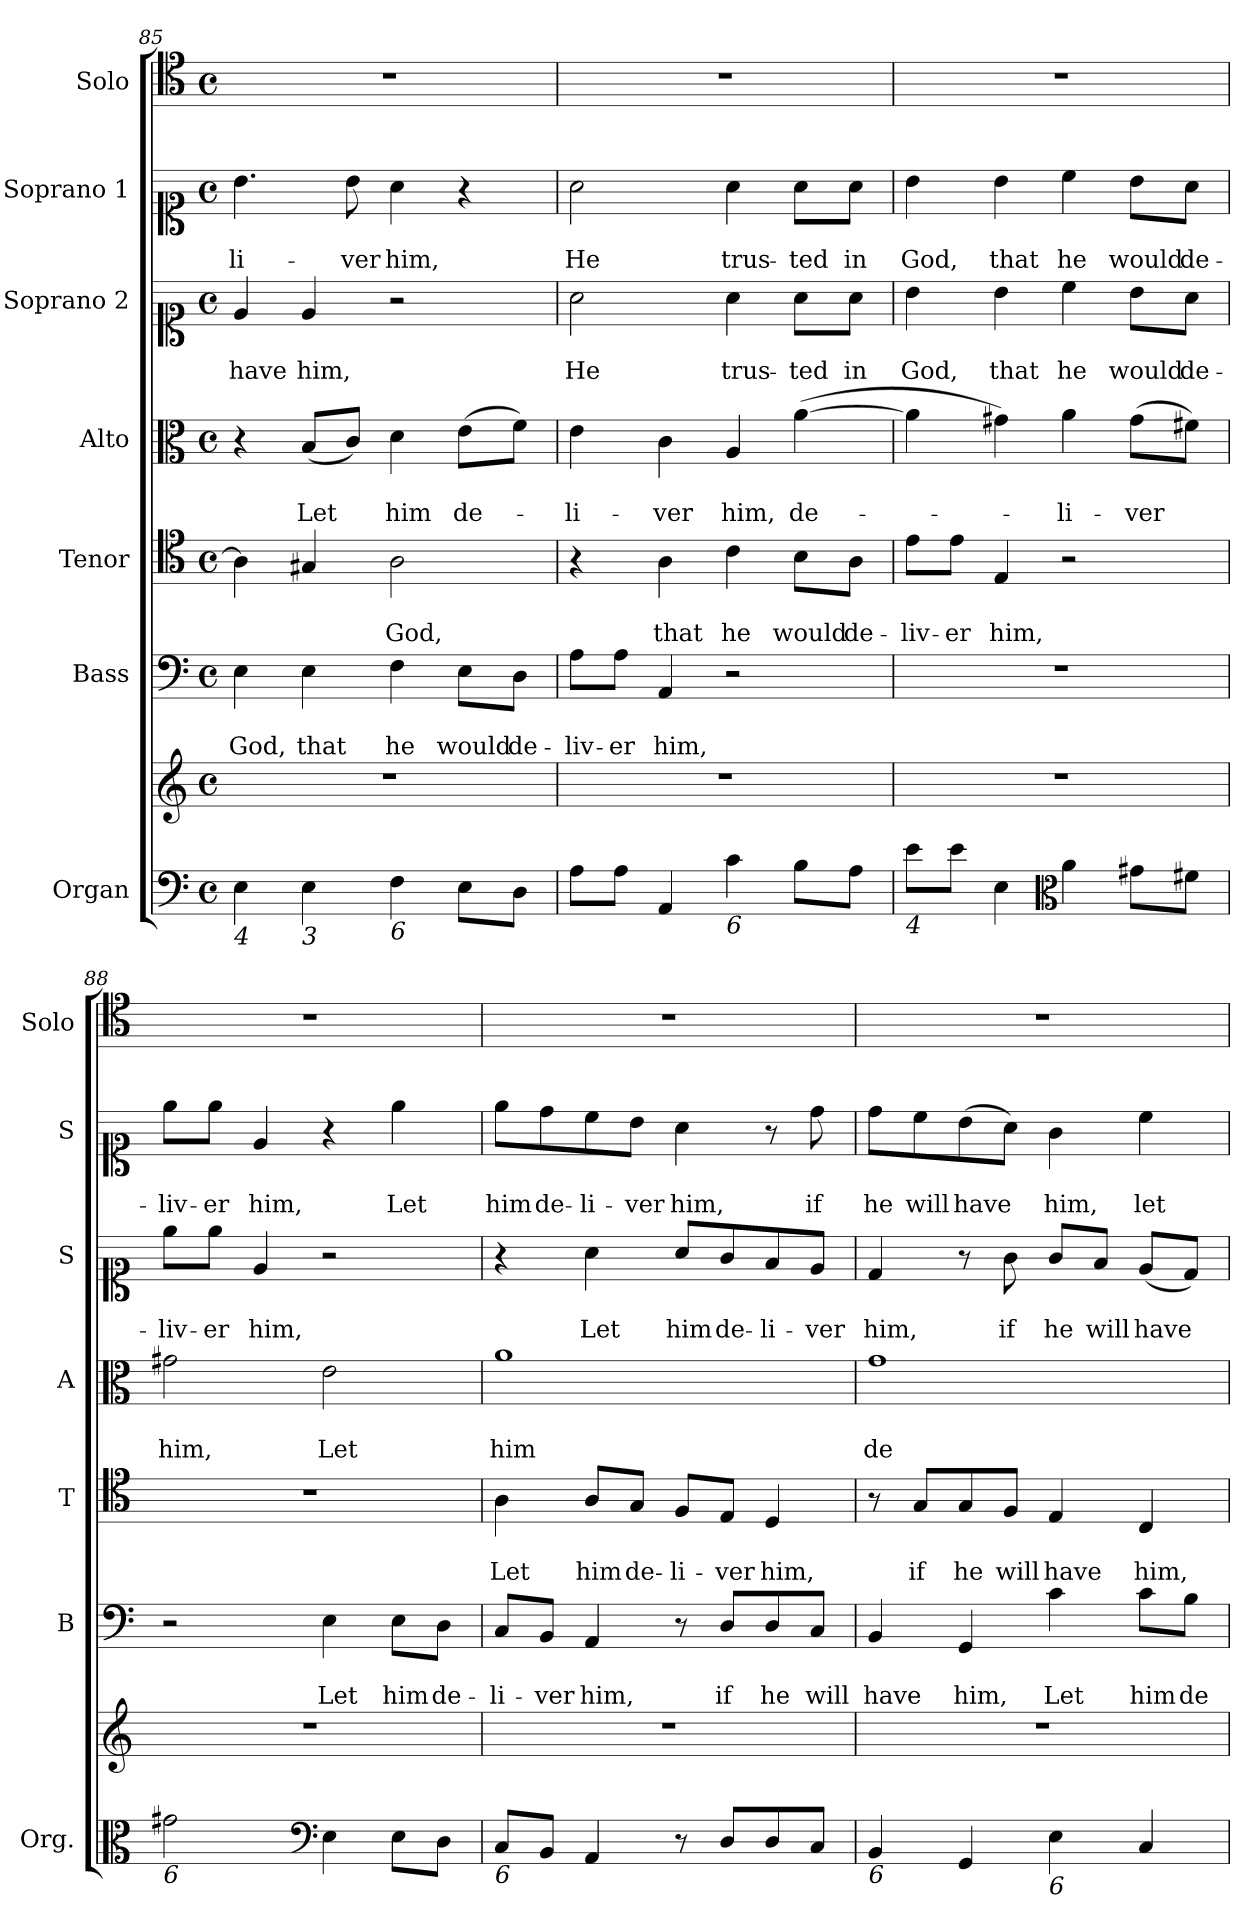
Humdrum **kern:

**kern	**kern	**kern	**text	**text	**kern	**text	**text	**kern	**text	**text	**kern	**text	**text	**kern	**text	**text	**kern
*part7	*part7	*part6	*part6	*part6	*part5	*part5	*part5	*part4	*part4	*part4	*part3	*part3	*part3	*part2	*part2	*part2	*part1
*staff8	*staff7	*staff6	*staff6	*staff6	*staff5	*staff5	*staff5	*staff4	*staff4	*staff4	*staff3	*staff3	*staff3	*staff2	*staff2	*staff2	*staff1
*I"Organ	*	*I"Bass	*	*	*I"Tenor	*	*	*I"Alto	*	*	*I"Soprano 2	*	*	*I"Soprano 1	*	*	*I"Solo
*I'Org.	*	*I'B	*	*	*I'T	*	*	*I'A	*	*	*I'S	*	*	*I'S	*	*	*I'Solo
*clefF4	*clefG2	*clefF4	*	*	*clefC4	*	*	*clefC3	*	*	*clefC1	*	*	*clefC1	*	*	*clefC4
*k[]	*k[]	*k[]	*	*	*k[]	*	*	*k[]	*	*	*k[]	*	*	*k[]	*	*	*k[]
*a:	*a:	*a:	*	*	*a:	*	*	*a:	*	*	*a:	*	*	*a:	*	*	*a:
*M4/4	*M4/4	*M4/4	*	*	*M4/4	*	*	*M4/4	*	*	*M4/4	*	*	*M4/4	*	*	*M4/4
*met(c)	*met(c)	*met(c)	*	*	*met(c)	*	*	*met(c)	*	*	*met(c)	*	*	*met(c)	*	*	*met(c)
=85	=85	=85	=85	=85	=85	=85	=85	=85	=85	=85	=85	=85	=85	=85	=85	=85	=85
!LO:TX:b:i:t=4	!	!	!	!	!	!	!	!	!	!	!	!	!	!	!	!	!
!	!	!	!	!LO:LY:b	!	!	!	!	!	!	!	!	!LO:LY:b	!	!	!LO:LY:b	!
4E\	1r	4E\	.	God,	4A\]	.	.	4r	.	.	4e/	.	have	4.b\	.	-li-	1r
!LO:TX:b:i:t=3	!	!	!	!	!	!	!	!	!	!	!	!	!	!	!	!	!
!	!	!	!	!LO:LY:b	!	!	!	!	!	!LO:LY:b	!	!	!LO:LY:b	!	!	!	!
4E\	.	4E\	.	that	4G#X/	.	.	(<8B/L	.	Let	4e/	.	him,	.	.	.	.
!	!	!	!	!	!	!	!	!	!	!	!	!	!	!	!	!LO:LY:b	!
.	.	.	.	.	.	.	.	8c/J)	.	.	.	.	.	8b\	.	-ver	.
!LO:TX:b:i:t=6	!	!	!	!	!	!	!	!	!	!	!	!	!	!	!	!	!
!	!	!	!	!LO:LY:b	!	!	!LO:LY:b	!	!	!LO:LY:b	!	!	!	!	!	!LO:LY:b	!
4F\	.	4F\	.	he	2A\	.	God,	4d\	.	him	2r	.	.	4a\	.	him,	.
!	!	!	!	!LO:LY:b	!	!	!	!	!	!LO:LY:b	!	!	!	!	!	!	!
8E\L	.	8E\L	.	would	.	.	.	(>8e\L	.	de-	.	.	.	4r	.	.	.
!	!	!	!	!LO:LY:b	!	!	!	!	!	!	!	!	!	!	!	!	!
8D\J	.	8D\J	.	de-	.	.	.	8f\J)	.	.	.	.	.	.	.	.	.
!!LO:PB:g=z
=86	=86	=86	=86	=86	=86	=86	=86	=86	=86	=86	=86	=86	=86	=86	=86	=86	=86
!	!	!	!	!LO:LY:b	!	!	!	!	!	!LO:LY:b	!	!	!LO:LY:b	!	!	!LO:LY:b	!
8A\L	1r	8A\L	.	-liv-	4r	.	.	4e\	.	-li-	2a\	.	He	2a\	.	He	1r
!	!	!	!	!LO:LY:b	!	!	!	!	!	!	!	!	!	!	!	!	!
8A\J	.	8A\J	.	-er	.	.	.	.	.	.	.	.	.	.	.	.	.
!	!	!	!	!LO:LY:b	!	!	!LO:LY:b	!	!	!LO:LY:b	!	!	!	!	!	!	!
4AA/	.	4AA/	.	him,	4A\	.	that	4c\	.	-ver	.	.	.	.	.	.	.
!LO:TX:b:i:t=6	!	!	!	!	!	!	!	!	!	!	!	!	!	!	!	!	!
!	!	!	!	!	!	!	!LO:LY:b	!	!	!LO:LY:b	!	!	!LO:LY:b	!	!	!LO:LY:b	!
4c\	.	2r	.	.	4c\	.	he	4A/	.	him,	4a\	.	trus-	4a\	.	trus-	.
!	!	!	!	!	!	!	!LO:LY:b	!	!	!LO:LY:b	!	!	!LO:LY:b	!	!	!LO:LY:b	!
8B\L	.	.	.	.	8B\L	.	would	(>[4a\	.	de-	8a\L	.	-ted	8a\L	.	-ted	.
!	!	!	!	!	!	!	!LO:LY:b	!	!	!	!	!	!LO:LY:b	!	!	!LO:LY:b	!
8A\J	.	.	.	.	8A\J	.	de-	.	.	.	8a\J	.	in	8a\J	.	in	.
=87	=87	=87	=87	=87	=87	=87	=87	=87	=87	=87	=87	=87	=87	=87	=87	=87	=87
!LO:TX:b:i:t=4	!	!	!	!	!	!	!	!	!	!	!	!	!	!	!	!	!
!	!	!	!	!	!	!	!LO:LY:b	!	!	!	!	!	!LO:LY:b	!	!	!LO:LY:b	!
8e\L	1r	1r	.	.	8e\L	.	-liv-	4a\]	.	.	4b\	.	God,	4b\	.	God,	1r
!	!	!	!	!	!	!	!LO:LY:b	!	!	!	!	!	!	!	!	!	!
8e\J	.	.	.	.	8e\J	.	-er	.	.	.	.	.	.	.	.	.	.
!	!	!	!	!	!	!	!LO:LY:b	!	!	!	!	!	!LO:LY:b	!	!	!LO:LY:b	!
4E\	.	.	.	.	4E/	.	him,	4g#X\)	.	.	4b\	.	that	4b\	.	that	.
*clefC3	*	*	*	*	*	*	*	*	*	*	*	*	*	*	*	*	*
!	!	!	!	!	!	!	!	!	!	!LO:LY:b	!	!	!LO:LY:b	!	!	!LO:LY:b	!
4a\	.	.	.	.	2r	.	.	4a\	.	-li-	4cc\	.	he	4cc\	.	he	.
!	!	!	!	!	!	!	!	!	!	!LO:LY:b	!	!	!LO:LY:b	!	!	!LO:LY:b	!
8g#X\L	.	.	.	.	.	.	.	(>8g#\L	.	-ver	8b\L	.	would	8b\L	.	would	.
!	!	!	!	!	!	!	!	!	!	!	!	!	!LO:LY:b	!	!	!LO:LY:b	!
8f#X\J	.	.	.	.	.	.	.	8f#X\J)	.	.	8a\J	.	de-	8a\J	.	de-	.
=88	=88	=88	=88	=88	=88	=88	=88	=88	=88	=88	=88	=88	=88	=88	=88	=88	=88
!LO:TX:b:i:t=6	!	!	!	!	!	!	!	!	!	!	!	!	!	!	!	!	!
!	!	!	!	!	!	!	!	!	!	!LO:LY:b	!	!	!LO:LY:b	!	!	!LO:LY:b	!
2g#X\	1r	2r	.	.	1r	.	.	2g#X\	.	him,	8ee\L	.	-liv-	8ee\L	.	-liv-	1r
!	!	!	!	!	!	!	!	!	!	!	!	!	!LO:LY:b	!	!	!LO:LY:b	!
.	.	.	.	.	.	.	.	.	.	.	8ee\J	.	-er	8ee\J	.	-er	.
!	!	!	!	!	!	!	!	!	!	!	!	!	!LO:LY:b	!	!	!LO:LY:b	!
.	.	.	.	.	.	.	.	.	.	.	4e/	.	him,	4e/	.	him,	.
*clefF4	*	*	*	*	*	*	*	*	*	*	*	*	*	*	*	*	*
!	!	!	!	!LO:LY:b	!	!	!	!	!	!LO:LY:b	!	!	!	!	!	!	!
4E\	.	4E\	.	Let	.	.	.	2e\	.	Let	2r	.	.	4r	.	.	.
!	!	!	!	!LO:LY:b	!	!	!	!	!	!	!	!	!	!	!	!LO:LY:b	!
8E\L	.	8E\L	.	him	.	.	.	.	.	.	.	.	.	4ee\	.	Let	.
!	!	!	!	!LO:LY:b	!	!	!	!	!	!	!	!	!	!	!	!	!
8D\J	.	8D\J	.	de-	.	.	.	.	.	.	.	.	.	.	.	.	.
=89	=89	=89	=89	=89	=89	=89	=89	=89	=89	=89	=89	=89	=89	=89	=89	=89	=89
!LO:TX:b:i:t=6	!	!	!	!	!	!	!	!	!	!	!	!	!	!	!	!	!
!	!	!	!	!LO:LY:b	!	!	!LO:LY:b	!	!	!LO:LY:b	!	!	!	!	!	!LO:LY:b	!
8C/L	1r	8C/L	.	-li-	4A\	.	Let	1a	.	him	4r	.	.	8ee\L	.	him	1r
!	!	!	!	!LO:LY:b	!	!	!	!	!	!	!	!	!	!	!	!LO:LY:b	!
8BB/J	.	8BB/J	.	-ver	.	.	.	.	.	.	.	.	.	8dd\	.	de-	.
!	!	!	!	!LO:LY:b	!	!	!LO:LY:b	!	!	!	!	!	!LO:LY:b	!	!	!LO:LY:b	!
4AA/	.	4AA/	.	him,	8A/L	.	him	.	.	.	4a\	.	Let	8cc\	.	-li-	.
!	!	!	!	!	!	!	!LO:LY:b	!	!	!	!	!	!	!	!	!LO:LY:b	!
.	.	.	.	.	8G/J	.	de-	.	.	.	.	.	.	8b\J	.	-ver	.
!	!	!	!	!	!	!	!LO:LY:b	!	!	!	!	!	!LO:LY:b	!	!	!LO:LY:b	!
8r	.	8r	.	.	8F/L	.	-li-	.	.	.	8a/L	.	him	4a\	.	him,	.
!	!	!	!	!LO:LY:b	!	!	!LO:LY:b	!	!	!	!	!	!LO:LY:b	!	!	!	!
8D/L	.	8D/L	.	if	8E/J	.	-ver	.	.	.	8g/	.	de-	.	.	.	.
!	!	!	!	!LO:LY:b	!	!	!LO:LY:b	!	!	!	!	!	!LO:LY:b	!	!	!	!
8D/	.	8D/	.	he	4D/	.	him,	.	.	.	8f/	.	-li-	8r	.	.	.
!	!	!	!	!LO:LY:b	!	!	!	!	!	!	!	!	!LO:LY:b	!	!	!LO:LY:b	!
8C/J	.	8C/J	.	will	.	.	.	.	.	.	8e/J	.	-ver	8dd\	.	if	.
!!LO:LB:g=z
=90	=90	=90	=90	=90	=90	=90	=90	=90	=90	=90	=90	=90	=90	=90	=90	=90	=90
!LO:TX:b:i:t=6	!	!	!	!	!	!	!	!	!	!	!	!	!	!	!	!	!
!	!	!	!	!LO:LY:b	!	!	!	!	!	!LO:LY:b	!	!	!LO:LY:b	!	!	!LO:LY:b	!
4BB/	1r	4BB/	.	have	8r	.	.	1g	.	de-	4d/	.	him,	8dd\L	.	he	1r
!	!	!	!	!	!	!	!LO:LY:b	!	!	!	!	!	!	!	!	!LO:LY:b	!
.	.	.	.	.	8G/L	.	if	.	.	.	.	.	.	8cc\	.	will	.
!	!	!	!	!LO:LY:b	!	!	!LO:LY:b	!	!	!	!	!	!	!	!	!LO:LY:b	!
4GG/	.	4GG/	.	him,	8G/	.	he	.	.	.	8r	.	.	(>8b\	.	have	.
!	!	!	!	!	!	!	!LO:LY:b	!	!	!	!	!	!LO:LY:b	!	!	!	!
.	.	.	.	.	8F/J	.	will	.	.	.	8g\	.	if	8a\J)	.	.	.
!LO:TX:b:i:t=6	!	!	!	!	!	!	!	!	!	!	!	!	!	!	!	!	!
!	!	!	!	!LO:LY:b	!	!	!LO:LY:b	!	!	!	!	!	!LO:LY:b	!	!	!LO:LY:b	!
4E\	.	4c\	.	Let	4E/	.	have	.	.	.	8g/L	.	he	4g\	.	him,	.
!	!	!	!	!	!	!	!	!	!	!	!	!	!LO:LY:b	!	!	!	!
.	.	.	.	.	.	.	.	.	.	.	8f/J	.	will	.	.	.	.
!	!	!	!	!LO:LY:b	!	!	!LO:LY:b	!	!	!	!	!	!LO:LY:b	!	!	!LO:LY:b	!
4C/	.	8c\L	.	him	4C/	.	him,	.	.	.	(<8e/L	.	have	4cc\	.	let	.
!	!	!	!	!LO:LY:b	!	!	!	!	!	!	!	!	!	!	!	!	!
.	.	8B\J	.	de-	.	.	.	.	.	.	8d/J)	.	.	.	.	.	.
=	=	=	=	=	=	=	=	=	=	=	=	=	=	=	=	=	=
*-	*-	*-	*-	*-	*-	*-	*-	*-	*-	*-	*-	*-	*-	*-	*-	*-	*-
